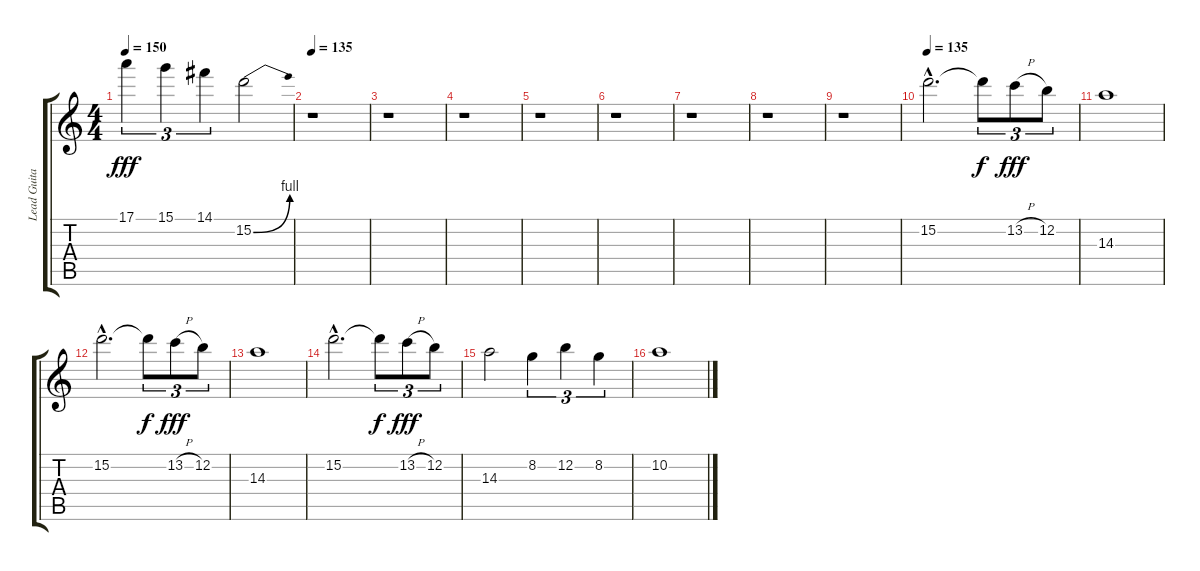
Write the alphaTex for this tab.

\track ("Lead Guitar" "Lead Guita") {instrument distortionguitar}
\staff {score tabs}
\tuning (E4 B3 G3 D3 A2 E2) {hide}
\ts (4 4)
\tempo 150
\clef g2
\ks c
17.1.4{tu (3 2) dy fff} 15.1.4{tu (3 2)} 14.1.4{tu (3 2)} 15.2{be (bend 0 0 60 4)}.2 |
\tempo 135
r.1 |
r.1 |
r.1 |
r.1 |
r.1 |
r.1 |
r.1 |
r.1 |
\tempo 135
15.2{hac}.2{d instrument electricguitarjazz} 15.2{t}.8{tu (3 2) dy f} 13.2{h}.8{tu (3 2) dy fff} 12.2.8{tu (3 2)} |
14.3.1 |
15.2{hac}.2{d} 15.2{t}.8{tu (3 2) dy f} 13.2{h}.8{tu (3 2) dy fff} 12.2.8{tu (3 2)} |
14.3.1 |
15.2{hac}.2{d} 15.2{t}.8{tu (3 2) dy f} 13.2{h}.8{tu (3 2) dy fff} 12.2.8{tu (3 2)} |
14.3.2 8.2.4{tu (3 2)} 12.2.4{tu (3 2)} 8.2.4{tu (3 2)} |
10.2.1
